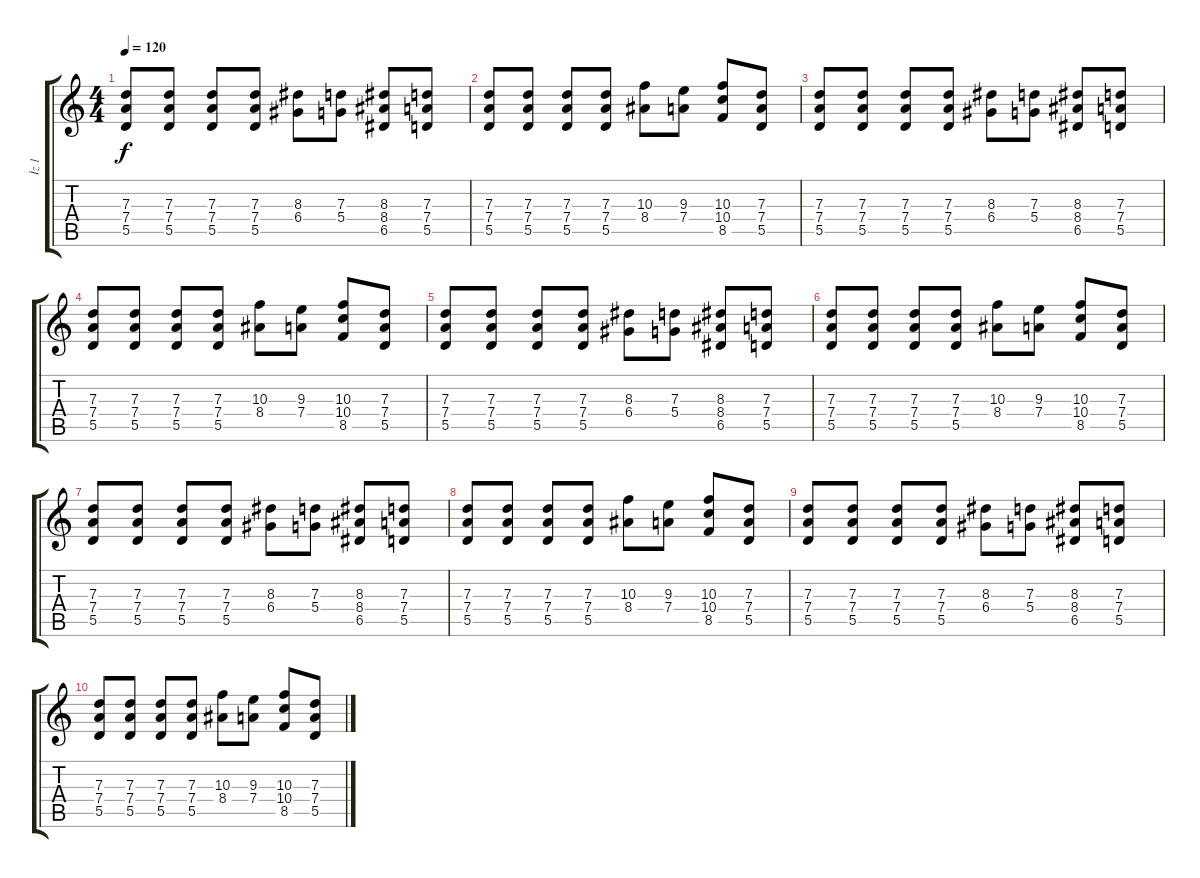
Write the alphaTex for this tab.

\track ("İz 1" "İz 1") {instrument distortionguitar}
\staff {score tabs}
\tuning (E4 B3 G3 D3 A2 E2) {hide}
\ts (4 4)
\tempo 120
\clef g2
\ks c
(7.3 7.4 5.5).8{dy f} (7.3 7.4 5.5).8 (7.3 7.4 5.5).8 (7.3 7.4 5.5).8 (8.3 6.4).8 (7.3 5.4).8 (8.3 8.4 6.5).8 (7.3 7.4 5.5).8 |
(7.3 7.4 5.5).8 (7.3 7.4 5.5).8 (7.3 7.4 5.5).8 (7.3 7.4 5.5).8 (10.3 8.4).8 (9.3 7.4).8 (10.3 10.4 8.5).8 (7.3 7.4 5.5).8 |
(7.3 7.4 5.5).8 (7.3 7.4 5.5).8 (7.3 7.4 5.5).8 (7.3 7.4 5.5).8 (8.3 6.4).8 (7.3 5.4).8 (8.3 8.4 6.5).8 (7.3 7.4 5.5).8 |
(7.3 7.4 5.5).8 (7.3 7.4 5.5).8 (7.3 7.4 5.5).8 (7.3 7.4 5.5).8 (10.3 8.4).8 (9.3 7.4).8 (10.3 10.4 8.5).8 (7.3 7.4 5.5).8 |
(7.3 7.4 5.5).8{volume 10} (7.3 7.4 5.5).8 (7.3 7.4 5.5).8 (7.3 7.4 5.5).8 (8.3 6.4).8 (7.3 5.4).8 (8.3 8.4 6.5).8 (7.3 7.4 5.5).8 |
(7.3 7.4 5.5).8 (7.3 7.4 5.5).8 (7.3 7.4 5.5).8 (7.3 7.4 5.5).8 (10.3 8.4).8 (9.3 7.4).8 (10.3 10.4 8.5).8 (7.3 7.4 5.5).8 |
(7.3 7.4 5.5).8{volume 5} (7.3 7.4 5.5).8 (7.3 7.4 5.5).8 (7.3 7.4 5.5).8 (8.3 6.4).8 (7.3 5.4).8 (8.3 8.4 6.5).8 (7.3 7.4 5.5).8 |
(7.3 7.4 5.5).8 (7.3 7.4 5.5).8 (7.3 7.4 5.5).8 (7.3 7.4 5.5).8 (10.3 8.4).8 (9.3 7.4).8 (10.3 10.4 8.5).8 (7.3 7.4 5.5).8 |
(7.3 7.4 5.5).8{volume 0} (7.3 7.4 5.5).8 (7.3 7.4 5.5).8 (7.3 7.4 5.5).8 (8.3 6.4).8 (7.3 5.4).8 (8.3 8.4 6.5).8 (7.3 7.4 5.5).8 |
(7.3 7.4 5.5).8 (7.3 7.4 5.5).8 (7.3 7.4 5.5).8 (7.3 7.4 5.5).8 (10.3 8.4).8 (9.3 7.4).8 (10.3 10.4 8.5).8 (7.3 7.4 5.5).8
